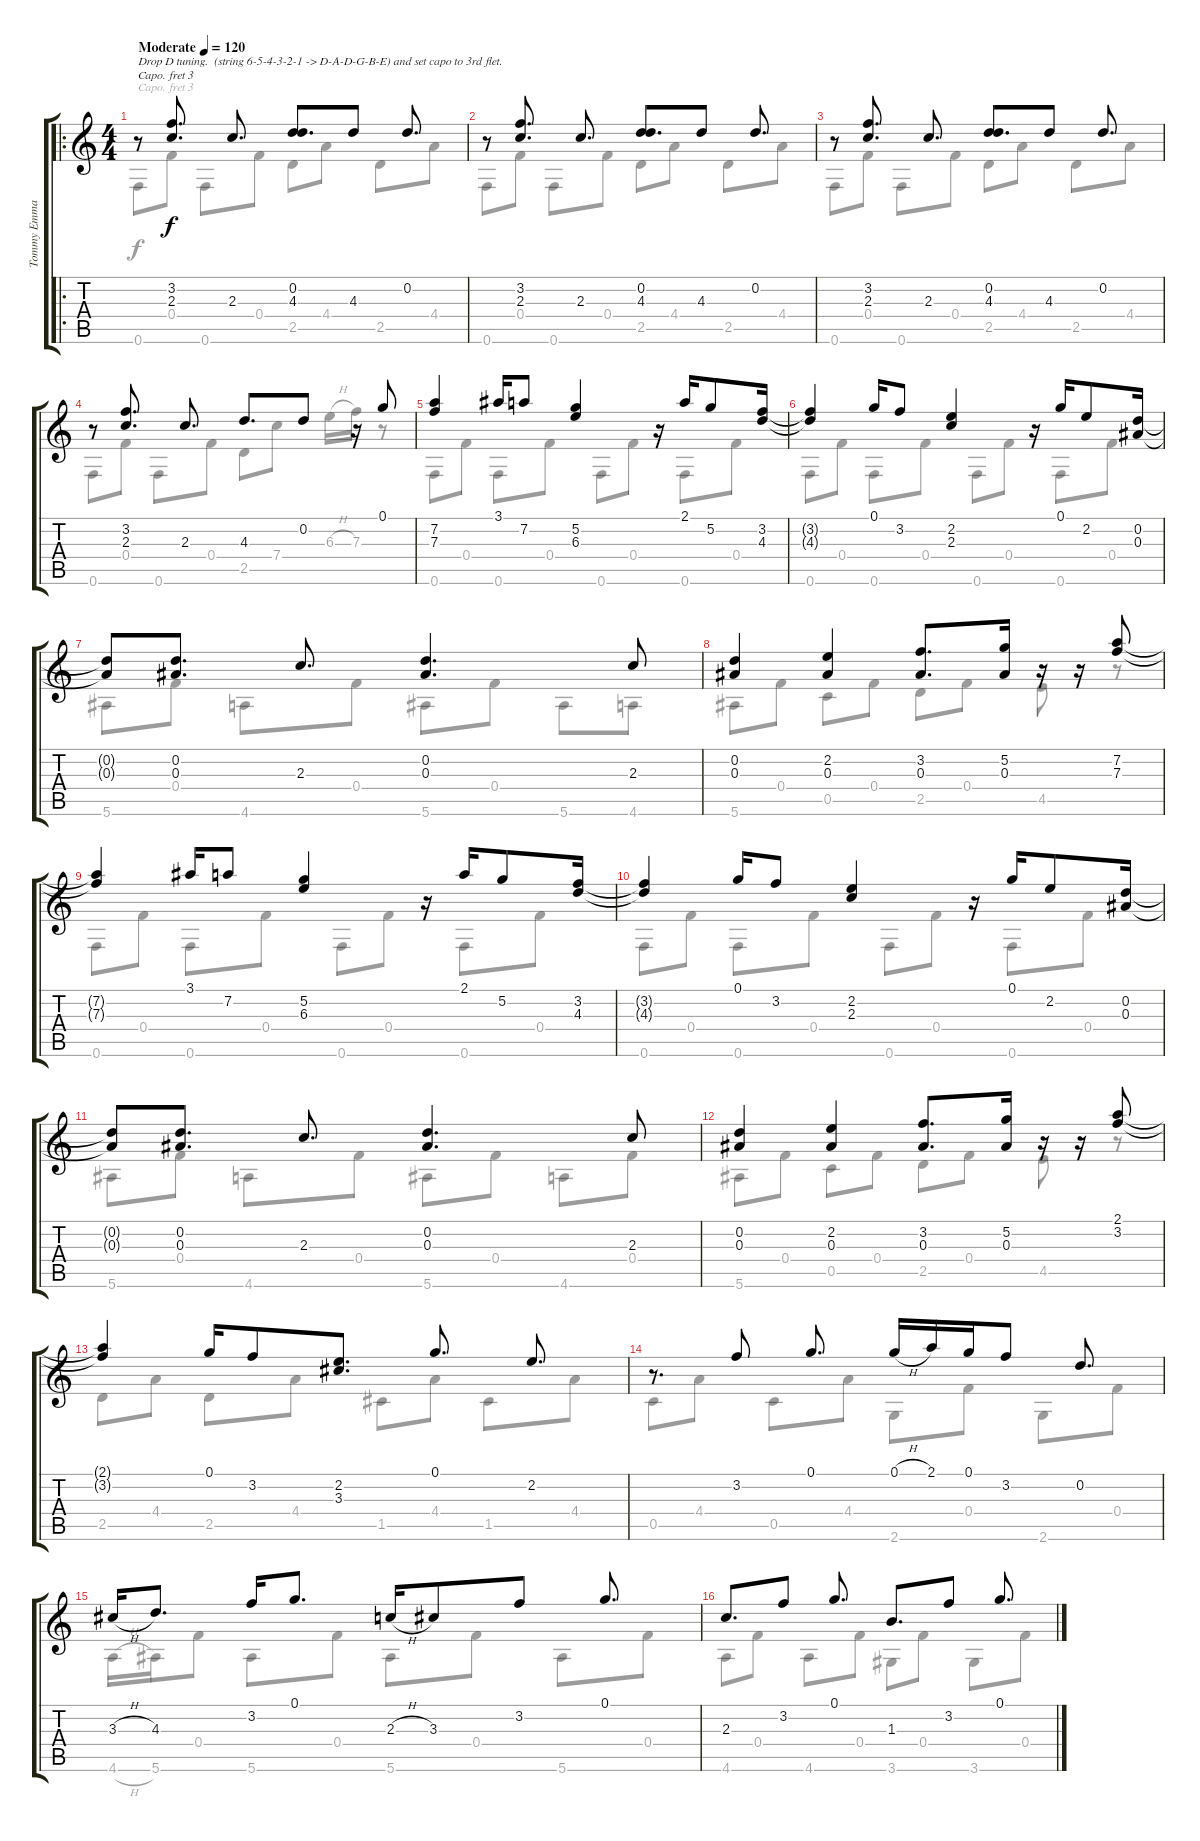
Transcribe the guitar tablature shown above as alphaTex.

\track ("Tommy Emmanuel" "Tommy Emma") {instrument acousticguitarsteel}
\staff {score tabs}
\capo 3
\tuning (E4 B3 G3 D3 A2 D2) {hide}
\voice
\ro
\ts (4 4)
\tempo (120 "Moderate")
\clef g2
\ks c
r.8{txt "Drop D tuning.  (string 6-5-4-3-2-1 -> D-A-D-G-B-E) and set capo to 3rd flet." dy f instrument acousticguitarsteel} (3.2 2.3).8{d} 2.3.8{d} (0.2 4.3).8{d} 4.3.8 0.2.8{d} |
r.8 (3.2 2.3).8{d} 2.3.8{d} (0.2 4.3).8{d} 4.3.8 0.2.8{d} |
r.8 (3.2 2.3).8{d} 2.3.8{d} (0.2 4.3).8{d} 4.3.8 0.2.8{d} |
r.8 (3.2 2.3).8{d} 2.3.8{d} 4.3.8{d} 0.2.8 r.16 0.1.8 |
(7.2 7.3).4 3.1.16 7.2.8 (5.2 6.3).4 r.16 2.1.16 5.2.8 (3.2 4.3).16 |
(3.2{t} 4.3{t}).4 0.1.16 3.2.8 (2.2 2.3).4 r.16 0.1.16 2.2.8 (0.2 0.3).16 |
(0.2{t} 0.3{t}).8 (0.2 0.3).8{d} 2.3.8{d} (0.2 0.3).4{d} 2.3.8 |
(0.2 0.3).4 (2.2 0.3).4 (3.2 0.3).8{d} (5.2 0.3).16 r.16 r.16 (7.2 7.3).8 |
(7.2{t} 7.3{t}).4 3.1.16 7.2.8 (5.2 6.3).4 r.16 2.1.16 5.2.8 (3.2 4.3).16 |
(3.2{t} 4.3{t}).4 0.1.16 3.2.8 (2.2 2.3).4 r.16 0.1.16 2.2.8 (0.2 0.3).16 |
(0.2{t} 0.3{t}).8 (0.2 0.3).8{d} 2.3.8{d} (0.2 0.3).4{d} 2.3.8 |
(0.2 0.3).4 (2.2 0.3).4 (3.2 0.3).8{d} (5.2 0.3).16 r.16 r.16 (2.1 3.2).8 |
(2.1{t} 3.2{t}).4 0.1.16 3.2.8 (2.2 3.3).8{d} 0.1.8{d} 2.2.8{d} |
r.8{d} 3.2.8 0.1.8{d} 0.1{h}.16 2.1.16 0.1.16 3.2.8 0.2.8{d} |
3.3{h}.16 4.3.8{d} 3.2.16 0.1.8{d} 2.3{h}.16 3.3.8 3.2.8 0.1.8{d} |
2.3.8{d} 3.2.8 0.1.8{d} 1.3.8{d} 3.2.8 0.1.8{d}
\voice
\clef g2
\ottava regular
\simile none
\ks c
0.6.8{dy f} 0.4.8 0.6.8 0.4.8 2.5.8 4.4.8 2.5.8 4.4.8 |
0.6.8 0.4.8 0.6.8 0.4.8 2.5.8 4.4.8 2.5.8 4.4.8 |
0.6.8 0.4.8 0.6.8 0.4.8 2.5.8 4.4.8 2.5.8 4.4.8 |
0.6.8 0.4.8 0.6.8 0.4.8 2.5.8 7.4.8 6.3{h}.16 7.3.16 r.8 |
0.6.8 0.4.8 0.6.8 0.4.8 0.6.8 0.4.8 0.6.8 0.4.8 |
0.6.8 0.4.8 0.6.8 0.4.8 0.6.8 0.4.8 0.6.8 0.4.8 |
5.6.8 0.4.8 4.6.8 0.4.8 5.6.8 0.4.8 5.6.8 4.6.8 |
5.6.8 0.4.8 0.5.8 0.4.8 2.5.8 0.4.8 4.5.8 r.8 |
0.6.8 0.4.8 0.6.8 0.4.8 0.6.8 0.4.8 0.6.8 0.4.8 |
0.6.8 0.4.8 0.6.8 0.4.8 0.6.8 0.4.8 0.6.8 0.4.8 |
5.6.8 0.4.8 4.6.8 0.4.8 5.6.8 0.4.8 4.6.8 0.4.8 |
5.6.8 0.4.8 0.5.8 0.4.8 2.5.8 0.4.8 4.5.8 r.8 |
2.5.8 4.4.8 2.5.8 4.4.8 1.5.8 4.4.8 1.5.8 4.4.8 |
0.5.8 4.4.8 0.5.8 4.4.8 2.6.8 0.4.8 2.6.8 0.4.8 |
4.6{h}.16 5.6.16 0.4.8 5.6.8 0.4.8 5.6.8 0.4.8 5.6.8 0.4.8 |
4.6.8 0.4.8 4.6.8 0.4.8 3.6.8 0.4.8 3.6.8 0.4.8
